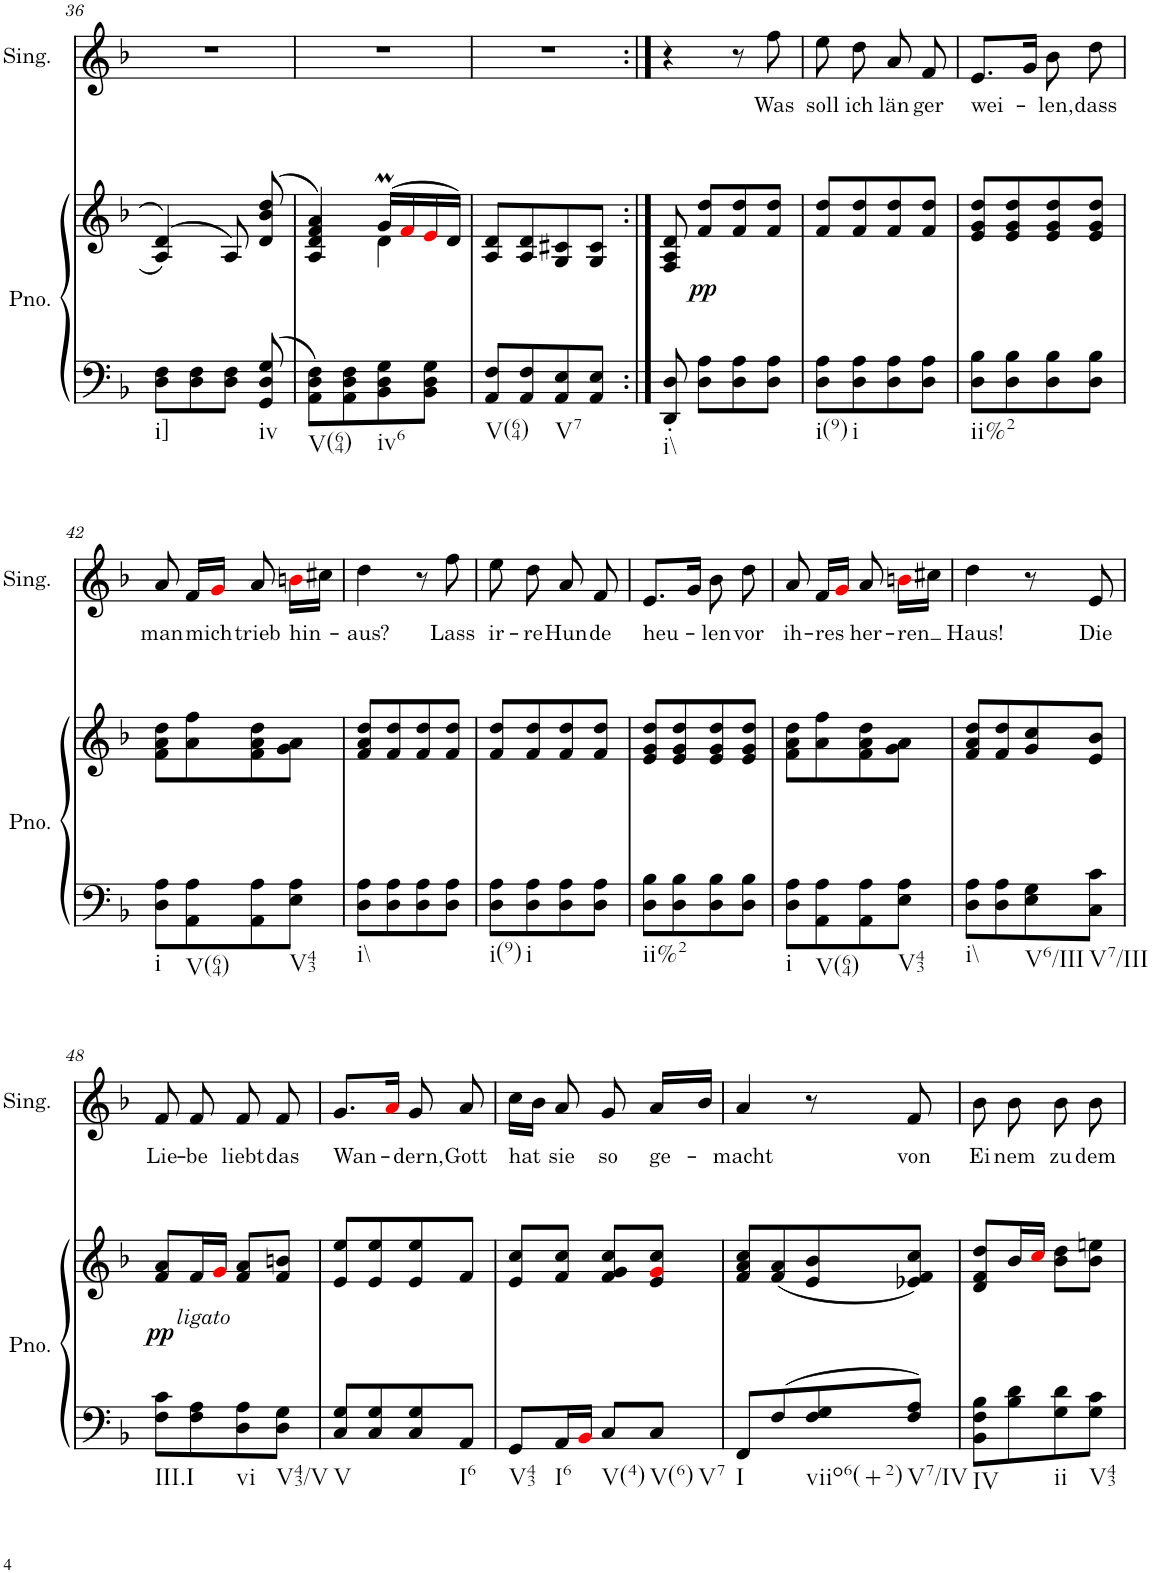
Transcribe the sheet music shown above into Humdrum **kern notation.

**kern	**kern	**dynam	**kern	**text
*part2	*part2	*part2	*part1	*part1
*staff3	*staff2	*staff2/3	*staff1	*staff1
*I"Pianoforte	*	*	*I"Singstimme	*
*I'Pno.	*	*	*I'Sing.	*
!!LO:PB:g=z
*clefF4	*clefG2	*	*clefG2	*
*k[b-]	*k[b-]	*	*k[b-]	*
*M2/4	*M2/4	*	*M2/4	*
=36	=36	=36	=36	=36
!LO:TX:b:t=i]	!	!	!	!
8D\ 8F\L	(>4A/ 4d/	.	2r	.
8D\ 8F\	.	.	.	.
8D\ 8F\J	8A/)	.	.	.
!LO:TX:b:t=iv	!	!	!	!
8GG/ 8D/ 8G/	(>8d/ 8b-/ 8dd/	.	.	.
=37	=37	=37	=37	=37
*	*^	*	*	*
!LO:TX:b:t=V(64)	!	!	!	!	!
8AA\ 8D\ 8F\L	4f/ 4a/)	4A/ 4d/	.	2r	.
8AA\ 8D\ 8F\	.	.	.	.	.
!LO:TX:b:t=iv6	!	!	!	!	!
8BB-\ 8D\ 8G\	(>16gM/LL	4d\	.	.	.
.	16fi/	.	.	.	.
8BB-\ 8D\ 8G\J	16ei/	.	.	.	.
.	16d/JJ)	.	.	.	.
*	*v	*v	*	*	*
=38	=38	=38	=38	=38
!LO:TX:b:t=V(64)	!	!	!	!
8AA/ 8F/L	8A/ 8d/L	.	2r	.
8AA/ 8F/	8A/ 8d/	.	.	.
!LO:TX:b:t=V7	!	!	!	!
8AA/ 8E/	8G/ 8c#X/	.	.	.
8AA/ 8E/J	8G/ 8c#/J	.	.	.
=39:|!	=39:|!	=39:|!	=39:|!	=39:|!
!LO:TX:b:t=i\\	!	!	!	!
8DD/' 8D/'	8F/ 8A/ 8d/	.	4r	.
!	!	!LO:DY:b	!	!
8D\ 8A\L	8f/ 8dd/L	pp	.	.
8D\ 8A\	8f/ 8dd/	.	8r	.
!	!	!	!	!LO:LY:b
8D\ 8A\J	8f/ 8dd/J	.	8ff\	Was
=40	=40	=40	=40	=40
!LO:TX:b:t=i(9)	!	!	!	!
!	!	!	!	!LO:LY:b
8D\ 8A\L	8f/ 8dd/L	.	8ee\	soll
!LO:TX:b:t=i	!	!	!	!
!	!	!	!	!LO:LY:b
8D\ 8A\	8f/ 8dd/	.	8dd\	ich
!	!	!	!	!LO:LY:b
8D\ 8A\	8f/ 8dd/	.	8a/	län-
!	!	!	!	!LO:LY:b
8D\ 8A\J	8f/ 8dd/J	.	8f/	-ger
=41	=41	=41	=41	=41
!LO:TX:b:t=ii%2	!	!	!	!
!	!	!	!	!LO:LY:b
8D\ 8B-\L	8e/ 8g/ 8dd/L	.	8.e/L	wei-
8D\ 8B-\	8e/ 8g/ 8dd/	.	.	.
.	.	.	16g/Jk	.
!	!	!	!	!LO:LY:b
8D\ 8B-\	8e/ 8g/ 8dd/	.	8b-\	-len,
!	!	!	!	!LO:LY:b
8D\ 8B-\J	8e/ 8g/ 8dd/J	.	8dd\	dass
!!LO:LB:g=z
=42	=42	=42	=42	=42
!LO:TX:b:t=i	!	!	!	!
!	!	!	!	!LO:LY:b
8D\ 8A\L	8f\ 8a\ 8dd\L	.	8a/	man
!LO:TX:b:t=V(64)	!	!	!	!
!	!	!	!	!LO:LY:b
8AA\ 8A\	8a\ 8ff\	.	16f/LL	mich
.	.	.	16gi/JJ	.
!	!	!	!	!LO:LY:b
8AA\ 8A\	8f\ 8a\ 8dd\	.	8a/	trieb
!LO:TX:b:t=V43	!	!	!	!
!	!	!	!	!LO:LY:b
8E\ 8A\J	8g\ 8a\J	.	16bni\LL	hin-
.	.	.	16cc#X\JJ	.
=43	=43	=43	=43	=43
!LO:TX:b:t=i\\	!	!	!	!
!	!	!	!	!LO:LY:b
8D\ 8A\L	8f/ 8a/ 8dd/L	.	4dd\	-aus?
8D\ 8A\	8f/ 8dd/	.	.	.
8D\ 8A\	8f/ 8dd/	.	8r	.
!	!	!	!	!LO:LY:b
8D\ 8A\J	8f/ 8dd/J	.	8ff\	Lass
=44	=44	=44	=44	=44
!LO:TX:b:t=i(9)	!	!	!	!
!	!	!	!	!LO:LY:b
8D\ 8A\L	8f/ 8dd/L	.	8ee\	ir-
!LO:TX:b:t=i	!	!	!	!
!	!	!	!	!LO:LY:b
8D\ 8A\	8f/ 8dd/	.	8dd\	-re
!	!	!	!	!LO:LY:b
8D\ 8A\	8f/ 8dd/	.	8a/	Hun-
!	!	!	!	!LO:LY:b
8D\ 8A\J	8f/ 8dd/J	.	8f/	-de
=45	=45	=45	=45	=45
!LO:TX:b:t=ii%2	!	!	!	!
!	!	!	!	!LO:LY:b
8D\ 8B-\L	8e/ 8g/ 8dd/L	.	8.e/L	heu-
8D\ 8B-\	8e/ 8g/ 8dd/	.	.	.
.	.	.	16g/Jk	.
!	!	!	!	!LO:LY:b
8D\ 8B-\	8e/ 8g/ 8dd/	.	8b-\	-len
!	!	!	!	!LO:LY:b
8D\ 8B-\J	8e/ 8g/ 8dd/J	.	8dd\	vor
=46	=46	=46	=46	=46
!LO:TX:b:t=i	!	!	!	!
!	!	!	!	!LO:LY:b
8D\ 8A\L	8f\ 8a\ 8dd\L	.	8a/	ih-
!LO:TX:b:t=V(64)	!	!	!	!
!	!	!	!	!LO:LY:b
8AA\ 8A\	8a\ 8ff\	.	16f/LL	-res
.	.	.	16gi/JJ	.
!	!	!	!	!LO:LY:b
8AA\ 8A\	8f\ 8a\ 8dd\	.	8a/	her-
!LO:TX:b:t=V43	!	!	!	!
!	!	!	!	!LO:LY:b
8E\ 8A\J	8g\ 8a\J	.	16bni\LL	-ren
.	.	.	16cc#X\JJ	.
=47	=47	=47	=47	=47
!LO:TX:b:t=i\\	!	!	!	!
!	!	!	!	!LO:LY:b
8D\ 8A\L	8f/ 8a/ 8dd/L	.	4dd\	Haus!
8D\ 8A\	8f/ 8dd/	.	.	.
!LO:TX:b:t=V6/III	!	!	!	!
8E\ 8G\	8g/ 8cc/	.	8r	.
!LO:TX:b:t=V7/III	!	!	!	!
!	!	!	!	!LO:LY:b
8C\ 8c\J	8e/ 8b-/J	.	8e/	Die
!!LO:LB:g=z
=48	=48	=48	=48	=48
!LO:TX:b:t=III.I	!	!	!	!
!	!	!LO:DY:b	!	!LO:LY:b
8F\ 8c\L	8f/ 8a/L	pp	8f/	Lie-
!	!LO:TX:b:i:t=ligato	!	!	!
!	!	!	!	!LO:LY:b
8F\ 8A\	16f/L	.	8f/	-be
.	16gi/JJ	.	.	.
!LO:TX:b:t=vi	!	!	!	!
!	!	!	!	!LO:LY:b
8D\ 8A\	8f/ 8a/L	.	8f/	liebt
!LO:TX:b:t=V43/V	!	!	!	!
!	!	!	!	!LO:LY:b
8D\ 8G\J	8f/ 8bn/J	.	8f/	das
=49	=49	=49	=49	=49
!LO:TX:b:t=V	!	!	!	!
!	!	!	!	!LO:LY:b
8C/ 8G/L	8e/ 8ee/L	.	8.g/L	Wan-
8C/ 8G/	8e/ 8ee/	.	.	.
.	.	.	16ai/Jk	.
!	!	!	!	!LO:LY:b
8C/ 8G/	8e/ 8ee/	.	8g/	-dern,
!LO:TX:b:t=I6	!	!	!	!
!	!	!	!	!LO:LY:b
8AA/J	8f/J	.	8a/	Gott
=50	=50	=50	=50	=50
!LO:TX:b:t=V43	!	!	!	!
!	!	!	!	!LO:LY:b
8GG/L	8e/ 8cc/L	.	16cc\LL	hat
.	.	.	16b-\JJ	.
!LO:TX:b:t=I6	!	!	!	!
!	!	!	!	!LO:LY:b
16AA/L	8f/ 8cc/J	.	8a/	sie
16BB-i/JJ	.	.	.	.
!LO:TX:b:t=V(4)	!	!	!	!
!	!	!	!	!LO:LY:b
8C/L	8f/ 8g/ 8cc/L	.	8g/	so
!LO:TX:b:t=V(6)	!	!	!	!
!LO:TX:b:t=V7	!	!	!	!
!	!	!	!	!LO:LY:b
8C/J	8e/ 8gi/ 8cc/J	.	16a/LL	ge-
.	.	.	16b-/JJ	.
=51	=51	=51	=51	=51
!LO:TX:b:t=I	!	!	!	!
!	!	!	!	!LO:LY:b
8FF/L	8f/ 8a/ 8cc/L	.	4a/	-macht
8F/	(8f/ 8a/	.	.	.
!LO:TX:b:t=viio6(+2)	!	!	!	!
8F/ 8G/	8e/ 8b-/	.	8r	.
!LO:TX:b:t=V7/IV	!	!	!	!
!	!	!	!	!LO:LY:b
8F/ 8A/J	8e-X/ 8f/ 8cc/J)	.	8f/	von
=52	=52	=52	=52	=52
!LO:TX:b:t=IV	!	!	!	!
!	!	!	!	!LO:LY:b
8BB-\ 8F\ 8B-\L	8d/ 8f/ 8dd/L	.	8b-\	Ei-
!	!	!	!	!LO:LY:b
8B-\ 8d\	16b-/L	.	8b-\	-nem
.	16cci/JJ	.	.	.
!LO:TX:b:t=ii	!	!	!	!
!	!	!	!	!LO:LY:b
8G\ 8d\	8b-\ 8dd\L	.	8b-\	zu
!LO:TX:b:t=V43	!	!	!	!
!	!	!	!	!LO:LY:b
8G\ 8c\J	8b-\ 8een\J	.	8b-\	dem
=	=	=	=	=
*-	*-	*-	*-	*-
